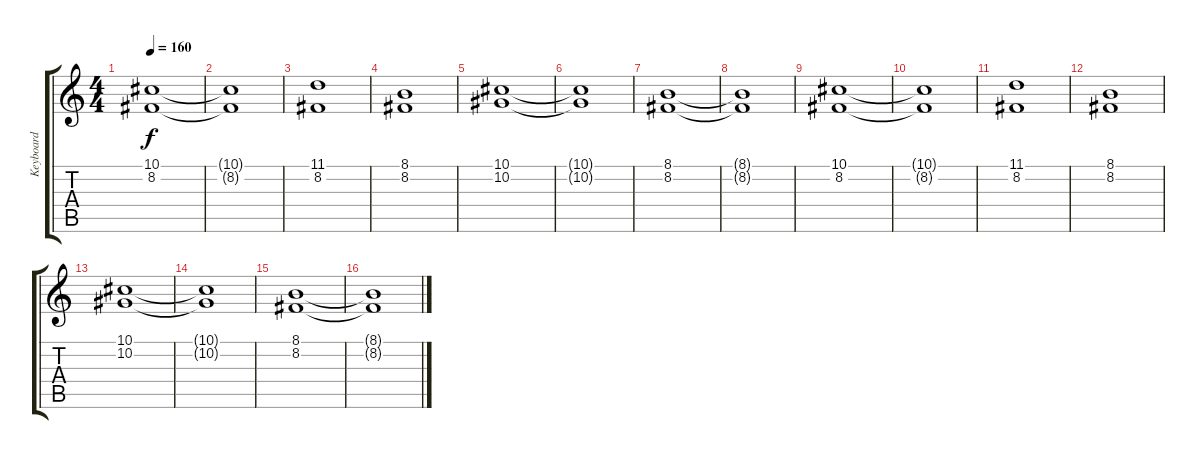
\track ("Keyboard" "Keyboard") {instrument stringensemble1}
\staff {score tabs}
\tuning (Eb4 Bb3 Gb3 Db3 Ab2 Eb2) {hide}
\ts (4 4)
\tempo 160
\clef g2
\ks c
(10.1 8.2).1{dy f} |
(10.1{t} 8.2{t}).1 |
(11.1 8.2).1 |
(8.1 8.2).1 |
(10.1 10.2).1 |
(10.1{t} 10.2{t}).1 |
(8.1 8.2).1 |
(8.1{t} 8.2{t}).1 |
(10.1 8.2).1 |
(10.1{t} 8.2{t}).1 |
(11.1 8.2).1 |
(8.1 8.2).1 |
(10.1 10.2).1 |
(10.1{t} 10.2{t}).1 |
(8.1 8.2).1 |
(8.1{t} 8.2{t}).1
